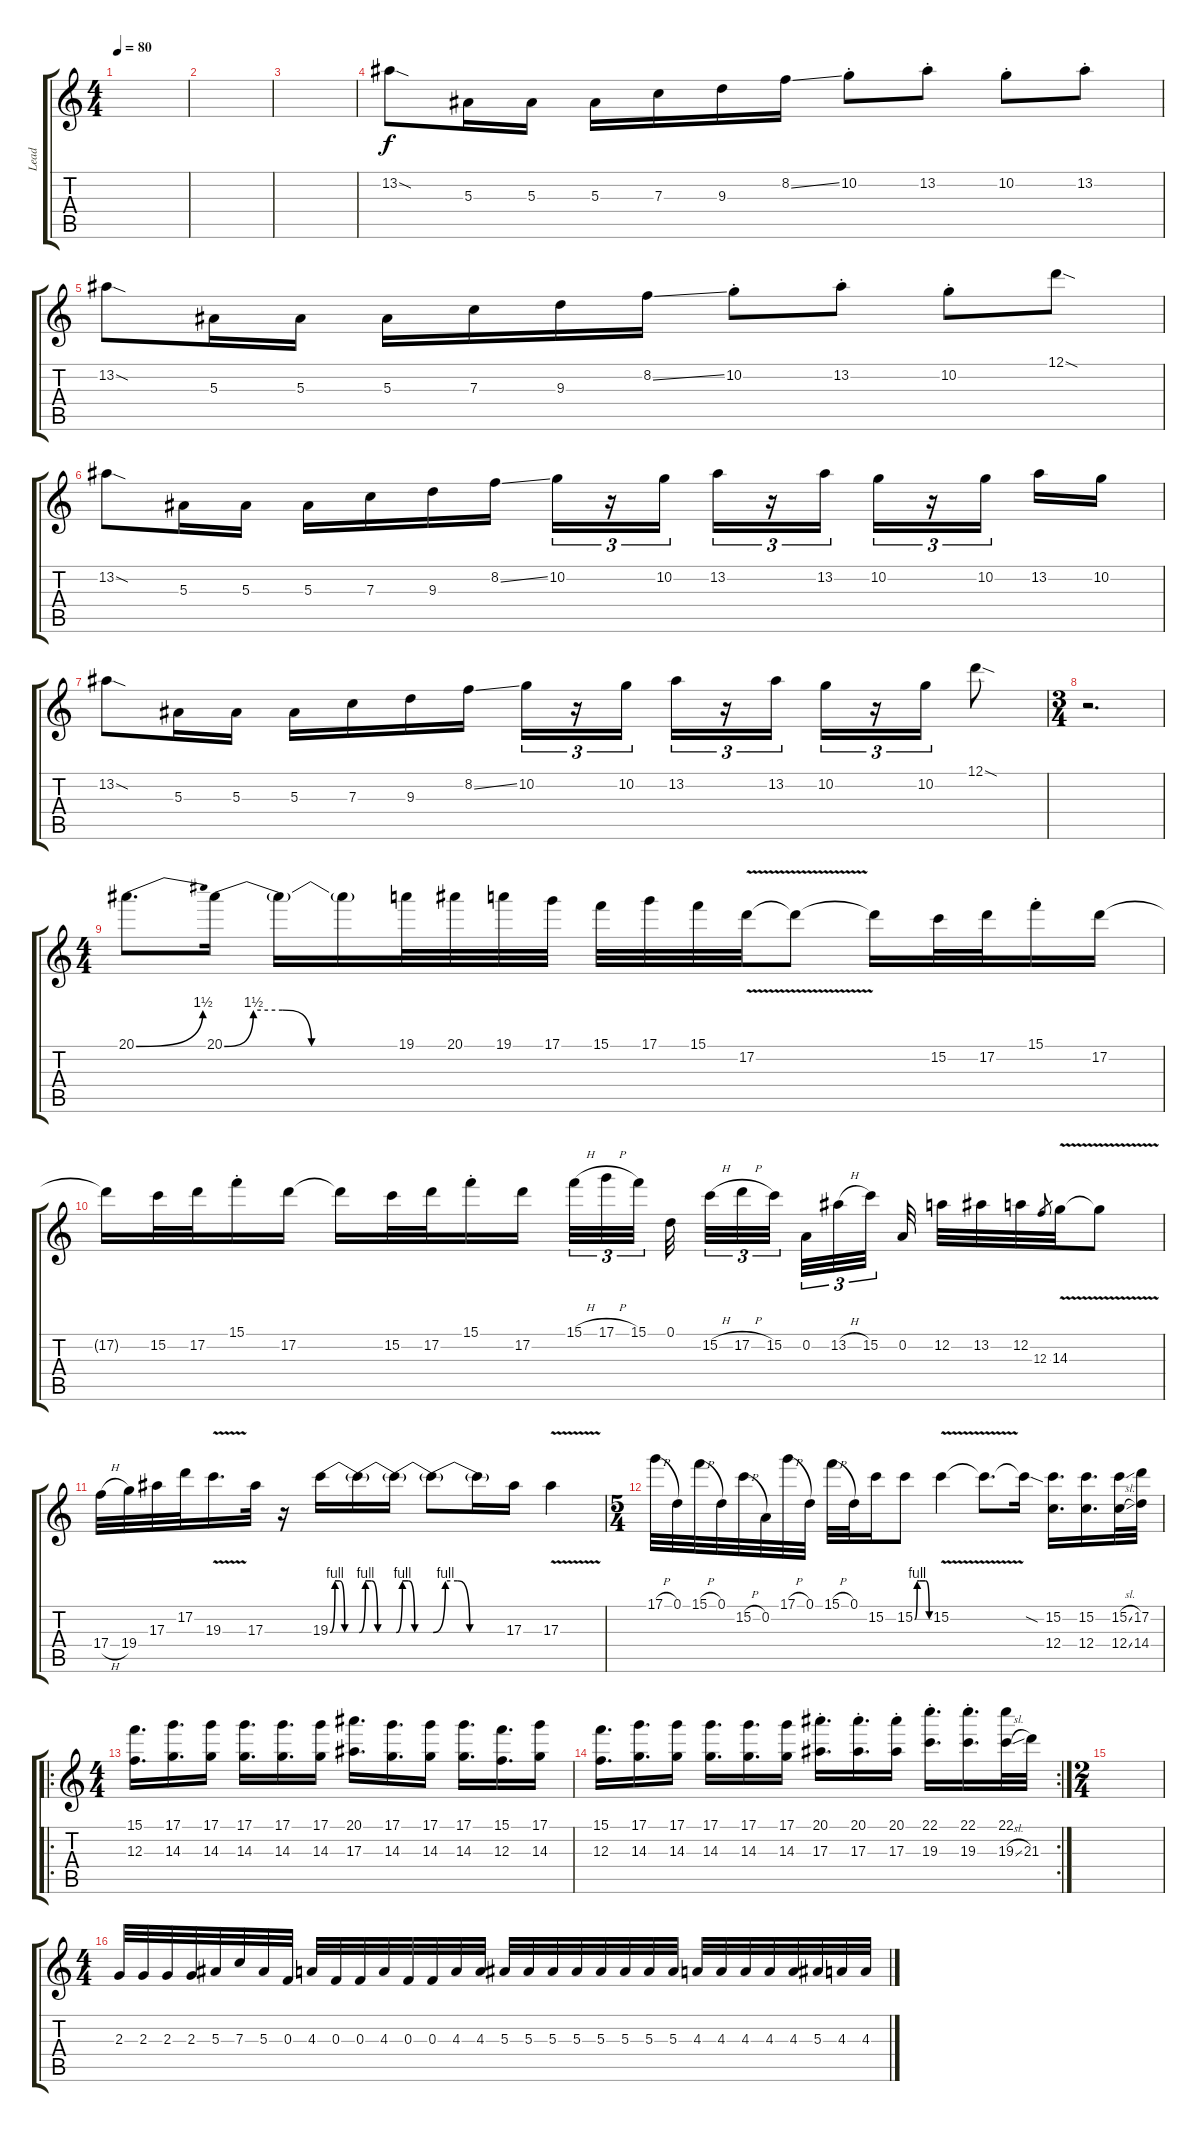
\track ("Lead" "Lead") {instrument distortionguitar}
\staff {score tabs}
\tuning (D4 A3 F3 C3 G2 D2) {hide}
\ts (4 4)
\tempo 80
\clef g2
\ks c
|
|
|
13.2{sod}.8 5.3.16 5.3.16 5.3.16 7.3.16 9.3.16 8.2{ss}.16 10.2{st}.8 13.2{st}.8 10.2{st}.8 13.2{st}.8 |
13.2{sod}.8 5.3.16 5.3.16 5.3.16 7.3.16 9.3.16 8.2{ss}.16 10.2{st}.8 13.2{st}.8 10.2{st}.8 12.1{sod}.8 |
13.2{sod}.8 5.3.16 5.3.16 5.3.16 7.3.16 9.3.16 8.2{ss}.16 10.2.16{tu (3 2)} r.16{tu (3 2)} 10.2.16{tu (3 2)} 13.2.16{tu (3 2)} r.16{tu (3 2)} 13.2.16{tu (3 2)} 10.2.16{tu (3 2)} r.16{tu (3 2)} 10.2.16{tu (3 2) beam splitsecondary} 13.2.16 10.2.16 |
13.2{sod}.8 5.3.16 5.3.16 5.3.16 7.3.16 9.3.16 8.2{ss}.16 10.2.16{tu (3 2)} r.16{tu (3 2)} 10.2.16{tu (3 2)} 13.2.16{tu (3 2)} r.16{tu (3 2)} 13.2.16{tu (3 2)} 10.2.16{tu (3 2)} r.16{tu (3 2)} 10.2.16{tu (3 2)} 12.1{sod}.8 |
\ts (3 4)
r.2{d} |
\ts (4 4)
20.1{be (bend 0 0 60 6)}.8{d} 20.1{be (custom 0 0 10 6 20 6 30 0 60 0)}.16 20.1{t}.16 20.1{t}.16 19.1.32 20.1.32 19.1.32 17.1.32 15.1.32 17.1.32 15.1.32 17.2{v}.32 17.2{t}.8 17.2{t}.16 15.2.32 17.2.32 15.1{st}.16 17.2.16 |
17.2{t}.16 15.2.32 17.2.32 15.1{st}.16 17.2.16 17.2{t}.16 15.2.32 17.2.32 15.1{st}.16 17.2.16 15.1{h}.32{tu (3 2)} 17.1{h}.32{tu (3 2)} 15.1.32{tu (3 2) beam splitsecondary} 0.1.32{beam splitsecondary} 15.2{h}.32{tu (3 2)} 17.2{h}.32{tu (3 2)} 15.2.32{tu (3 2) beam splitsecondary} 0.2.32{tu (3 2)} 13.2{h}.32{tu (3 2)} 15.2.32{tu (3 2) beam splitsecondary} 0.2.32 12.2.32 13.2.32 12.2.32 12.3.8{gr} 14.3{v}.32 14.3{t}.8 |
17.4{h}.32 19.4.32 17.3.32 17.2.32 19.3{v}.16{d} 17.3.32 r.16 19.3{be (custom 0 0 10 4 20 4 30 0 60 0)}.16 19.3{be (custom 0 0 10 4 20 4 30 0 60 0) t}.16 19.3{be (custom 0 0 10 4 20 4 30 0 60 0) t}.16 19.3{be (custom 0 0 10 4 20 4 30 0 60 0) t}.8 19.3{t}.16 17.3.16 17.3{v}.4 |
\ts (5 4)
17.1{h}.32 0.1.32 15.1{h}.32 0.1.32 15.2{h}.32 0.2.32 17.1{h}.32 0.1.32 15.1{h}.32 0.1.32 15.2.16 15.2{be (custom 0 0 10 4 20 4 45 4 60 0)}.8 15.2{v}.4 15.2{t}.8{d} 15.2{sod t}.16 (15.2 12.4).16{d} (15.2 12.4).16{d} (15.2{sl} 12.4{sl}).32 (17.2 14.4).32 |
\ro
\ts (4 4)
(15.1 12.3).16{d} (17.1 14.3).16{d} (17.1 14.3).16 (17.1 14.3).16{d} (17.1 14.3).16{d} (17.1 14.3).16 (20.1 17.3).16{d} (17.1 14.3).16{d} (17.1 14.3).16 (17.1 14.3).16{d} (15.1 12.3).16{d} (17.1 14.3).16 |
\rc 2
(15.1 12.3).16{d} (17.1 14.3).16{d} (17.1 14.3).16 (17.1 14.3).16{d} (17.1 14.3).16{d} (17.1 14.3).16 (20.1 17.3{st}).16{d} (20.1 17.3{st}).16{d} (20.1 17.3{st}).16 (22.1 19.3{st}).16{d} (22.1 19.3{st}).16{d} (22.1 19.3{sl}).32 21.3.32 |
\ts (2 4)
|
\ts (4 4)
2.3.32 2.3.32 2.3.32 2.3.32 5.3.32 7.3.32 5.3.32 0.3.32 4.3.32 0.3.32 0.3.32 4.3.32 0.3.32 0.3.32 4.3.32 4.3.32 5.3.32 5.3.32 5.3.32 5.3.32 5.3.32 5.3.32 5.3.32 5.3.32 4.3.32 4.3.32 4.3.32 4.3.32 4.3.32 5.3.32 4.3.32 4.3.32
